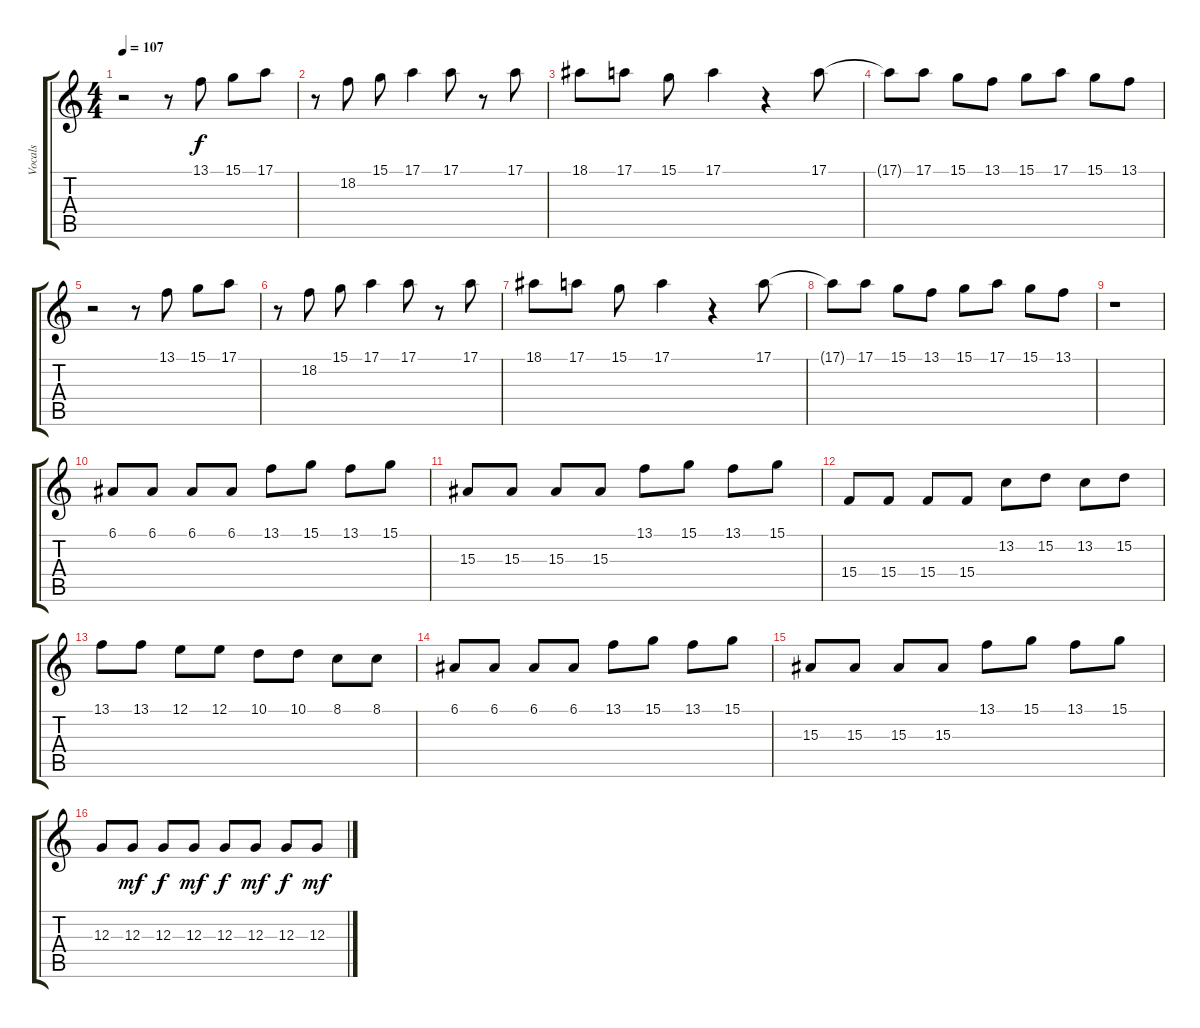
\track ("Vocals" "Vocals") {instrument steeldrums}
\staff {score tabs}
\tuning (E4 B3 G3 D3 A2 E2) {hide}
\ts (4 4)
\tempo 107
\clef g2
\ks c
r.2{dy f} r.8 13.1.8 15.1.8 17.1.8 |
r.8 18.2.8 15.1.8 17.1.4 17.1.8 r.8 17.1.8 |
18.1.8 17.1.8 15.1.8 17.1.4 r.4 17.1.8 |
17.1{t}.8 17.1.8 15.1.8 13.1.8 15.1.8 17.1.8 15.1.8 13.1.8 |
r.2 r.8 13.1.8 15.1.8 17.1.8 |
r.8 18.2.8 15.1.8 17.1.4 17.1.8 r.8 17.1.8 |
18.1.8 17.1.8 15.1.8 17.1.4 r.4 17.1.8 |
17.1{t}.8 17.1.8 15.1.8 13.1.8 15.1.8 17.1.8 15.1.8 13.1.8 |
r.1 |
6.1.8 6.1.8 6.1.8 6.1.8 13.1.8 15.1.8 13.1.8 15.1.8 |
15.3.8 15.3.8 15.3.8 15.3.8 13.1.8 15.1.8 13.1.8 15.1.8 |
15.4.8 15.4.8 15.4.8 15.4.8 13.2.8 15.2.8 13.2.8 15.2.8 |
13.1.8 13.1.8 12.1.8 12.1.8 10.1.8 10.1.8 8.1.8 8.1.8 |
6.1.8 6.1.8 6.1.8 6.1.8 13.1.8 15.1.8 13.1.8 15.1.8 |
15.3.8 15.3.8 15.3.8 15.3.8 13.1.8 15.1.8 13.1.8 15.1.8 |
12.3.8 12.3.8{dy mf} 12.3.8{dy f} 12.3.8{dy mf} 12.3.8{dy f} 12.3.8{dy mf} 12.3.8{dy f} 12.3.8{dy mf}
